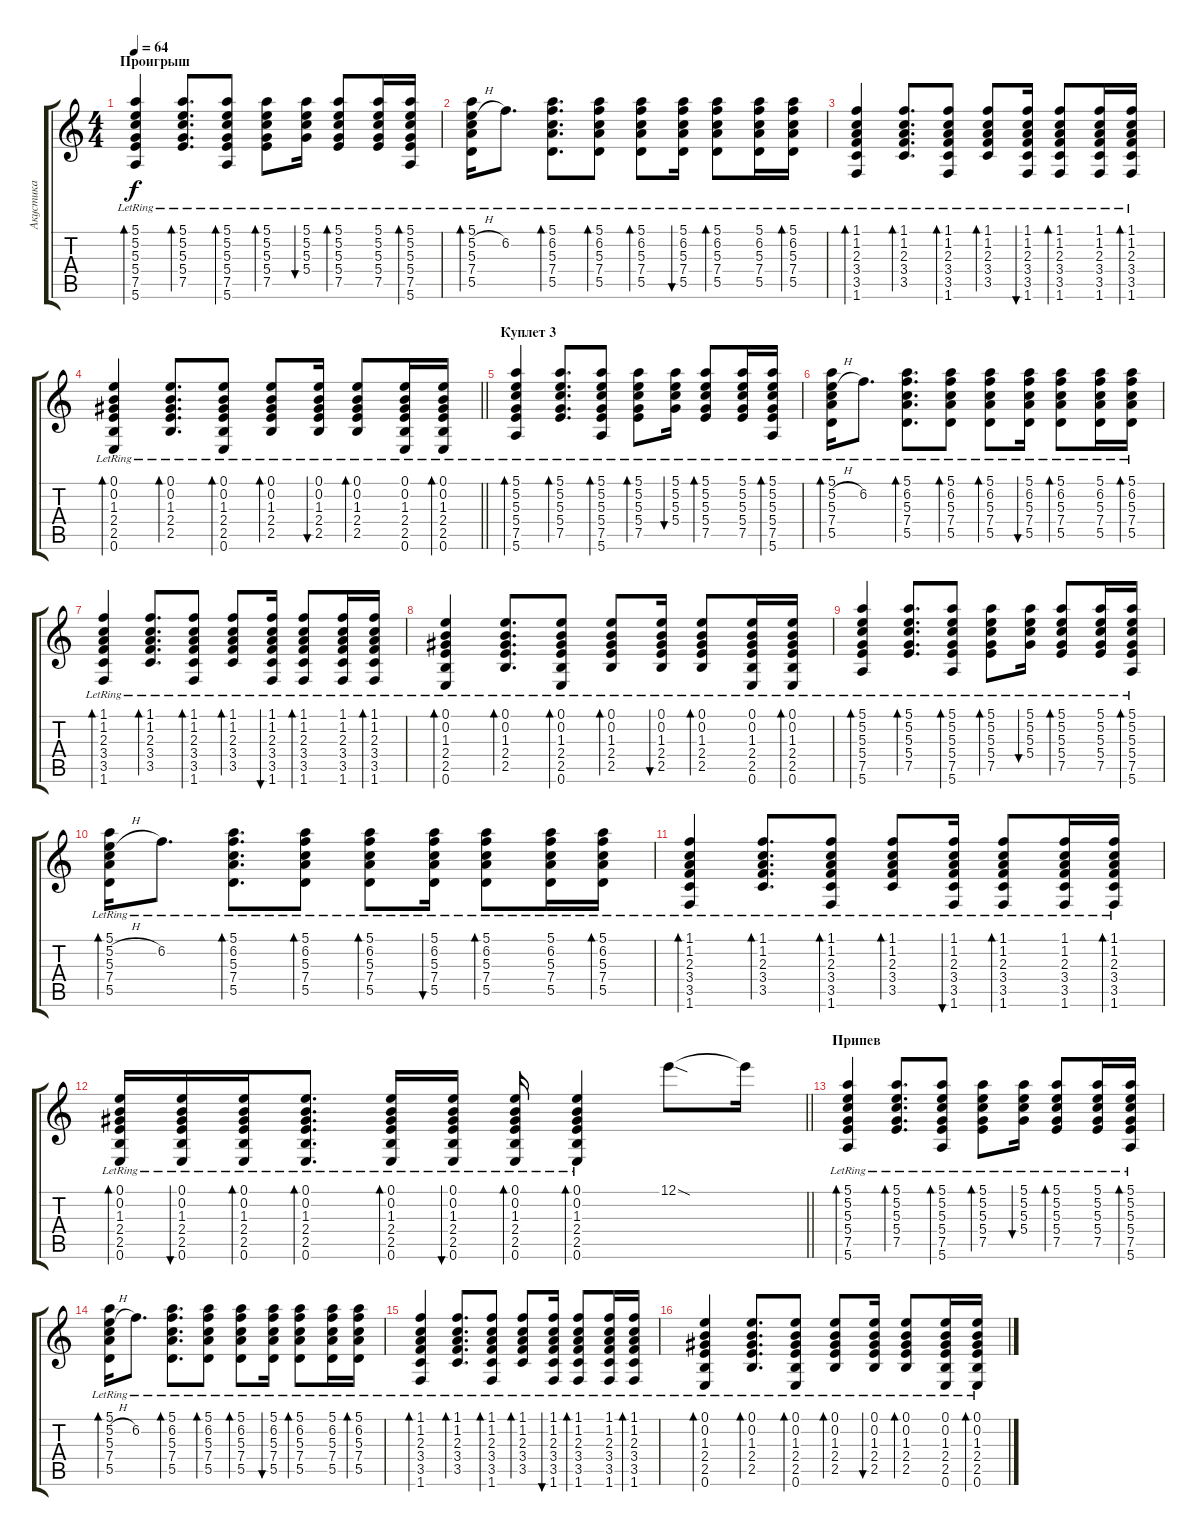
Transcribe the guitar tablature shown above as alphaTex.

\track ("Акустика" "Акустика") {instrument acousticguitarsteel}
\staff {score tabs}
\tuning (E4 B3 G3 D3 A2 E2) {hide}
\ts (4 4)
\section ("" "Проигрыш")
\tempo 64
\clef g2
\ks c
(5.1{lr} 5.2{lr} 5.3{lr} 5.4{lr} 7.5{lr} 5.6{lr}).4{bd 60 dy f} (5.1{lr} 5.2{lr} 5.3{lr} 5.4{lr} 7.5{lr}).8{d bd 30} (5.1{lr} 5.2{lr} 5.3{lr} 5.4{lr} 7.5{lr} 5.6{lr}).8{bd 30} (5.1{lr} 5.2{lr} 5.3{lr} 5.4{lr} 7.5{lr}).8{bd 30} (5.1{lr} 5.2{lr} 5.3{lr} 5.4{lr}).16{bu 30} (5.1{lr} 5.2{lr} 5.3{lr} 5.4{lr} 7.5{lr}).8{bd 30} (5.1{lr} 5.2{lr} 5.3{lr} 5.4{lr} 7.5{lr}).16 (5.1{lr} 5.2{lr} 5.3{lr} 5.4{lr} 7.5{lr} 5.6{lr}).16{bd 30} |
(5.1{lr} 5.2{h lr} 5.3{lr} 7.4{lr} 5.5{lr}).16{bd 60} 6.2{lr}.8{d} (5.1{lr} 6.2{lr} 5.3{lr} 7.4{lr} 5.5{lr}).8{d bd 30} (5.1{lr} 6.2{lr} 5.3{lr} 7.4{lr} 5.5{lr}).8{bd 30} (5.1{lr} 6.2{lr} 5.3{lr} 7.4{lr} 5.5{lr}).8{bd 30} (5.1{lr} 6.2{lr} 5.3{lr} 7.4{lr} 5.5{lr}).16{bu 30} (5.1{lr} 6.2{lr} 5.3{lr} 7.4{lr} 5.5{lr}).8{bd 30} (5.1{lr} 6.2{lr} 5.3{lr} 7.4{lr} 5.5{lr}).16 (5.1{lr} 6.2{lr} 5.3{lr} 7.4{lr} 5.5{lr}).16{bd 30} |
(1.1{lr} 1.2{lr} 2.3{lr} 3.4{lr} 3.5{lr} 1.6{lr}).4{bd 60} (1.1{lr} 1.2{lr} 2.3{lr} 3.4{lr} 3.5{lr}).8{d bd 30} (1.1{lr} 1.2{lr} 2.3{lr} 3.4{lr} 3.5{lr} 1.6{lr}).8{bd 30} (1.1{lr} 1.2{lr} 2.3{lr} 3.4{lr} 3.5{lr}).8{bd 30} (1.1{lr} 1.2{lr} 2.3{lr} 3.4{lr} 3.5{lr} 1.6{lr}).16{bu 30} (1.1{lr} 1.2{lr} 2.3{lr} 3.4{lr} 3.5{lr} 1.6{lr}).8{bd 30} (1.1{lr} 1.2{lr} 2.3{lr} 3.4{lr} 3.5{lr} 1.6{lr}).16 (1.1{lr} 1.2{lr} 2.3{lr} 3.4{lr} 3.5{lr} 1.6{lr}).16{bd 30} |
\barLineRight lightlight
(0.1{lr} 0.2{lr} 1.3{lr} 2.4{lr} 2.5{lr} 0.6{lr}).4{bd 60} (0.1{lr} 0.2{lr} 1.3{lr} 2.4{lr} 2.5{lr}).8{d bd 30} (0.1{lr} 0.2{lr} 1.3{lr} 2.4{lr} 2.5{lr} 0.6{lr}).8{bd 30} (0.1{lr} 0.2{lr} 1.3{lr} 2.4{lr} 2.5{lr}).8{bd 30} (0.1{lr} 0.2{lr} 1.3{lr} 2.4{lr} 2.5{lr}).16{bu 30} (0.1{lr} 0.2{lr} 1.3{lr} 2.4{lr} 2.5{lr}).8{bd 30} (0.1{lr} 0.2{lr} 1.3{lr} 2.4{lr} 2.5{lr} 0.6{lr}).16 (0.1{lr} 0.2{lr} 1.3{lr} 2.4{lr} 2.5{lr} 0.6{lr}).16{bd 30} |
\section ("" "Куплет 3")
(5.1{lr} 5.2{lr} 5.3{lr} 5.4{lr} 7.5{lr} 5.6{lr}).4{bd 60} (5.1{lr} 5.2{lr} 5.3{lr} 5.4{lr} 7.5{lr}).8{d bd 30} (5.1{lr} 5.2{lr} 5.3{lr} 5.4{lr} 7.5{lr} 5.6{lr}).8{bd 30} (5.1{lr} 5.2{lr} 5.3{lr} 5.4{lr} 7.5{lr}).8{bd 30} (5.1{lr} 5.2{lr} 5.3{lr} 5.4{lr}).16{bu 30} (5.1{lr} 5.2{lr} 5.3{lr} 5.4{lr} 7.5{lr}).8{bd 30} (5.1{lr} 5.2{lr} 5.3{lr} 5.4{lr} 7.5{lr}).16 (5.1{lr} 5.2{lr} 5.3{lr} 5.4{lr} 7.5{lr} 5.6{lr}).16{bd 30} |
(5.1{lr} 5.2{h lr} 5.3{lr} 7.4{lr} 5.5{lr}).16{bd 60} 6.2{lr}.8{d} (5.1{lr} 6.2{lr} 5.3{lr} 7.4{lr} 5.5{lr}).8{d bd 30} (5.1{lr} 6.2{lr} 5.3{lr} 7.4{lr} 5.5{lr}).8{bd 30} (5.1{lr} 6.2{lr} 5.3{lr} 7.4{lr} 5.5{lr}).8{bd 30} (5.1{lr} 6.2{lr} 5.3{lr} 7.4{lr} 5.5{lr}).16{bu 30} (5.1{lr} 6.2{lr} 5.3{lr} 7.4{lr} 5.5{lr}).8{bd 30} (5.1{lr} 6.2{lr} 5.3{lr} 7.4{lr} 5.5{lr}).16 (5.1{lr} 6.2{lr} 5.3{lr} 7.4{lr} 5.5{lr}).16{bd 30} |
(1.1{lr} 1.2{lr} 2.3{lr} 3.4{lr} 3.5{lr} 1.6{lr}).4{bd 60} (1.1{lr} 1.2{lr} 2.3{lr} 3.4{lr} 3.5{lr}).8{d bd 30} (1.1{lr} 1.2{lr} 2.3{lr} 3.4{lr} 3.5{lr} 1.6{lr}).8{bd 30} (1.1{lr} 1.2{lr} 2.3{lr} 3.4{lr} 3.5{lr}).8{bd 30} (1.1{lr} 1.2{lr} 2.3{lr} 3.4{lr} 3.5{lr} 1.6{lr}).16{bu 30} (1.1{lr} 1.2{lr} 2.3{lr} 3.4{lr} 3.5{lr} 1.6{lr}).8{bd 30} (1.1{lr} 1.2{lr} 2.3{lr} 3.4{lr} 3.5{lr} 1.6{lr}).16 (1.1{lr} 1.2{lr} 2.3{lr} 3.4{lr} 3.5{lr} 1.6{lr}).16{bd 30} |
(0.1{lr} 0.2{lr} 1.3{lr} 2.4{lr} 2.5{lr} 0.6{lr}).4{bd 60} (0.1{lr} 0.2{lr} 1.3{lr} 2.4{lr} 2.5{lr}).8{d bd 30} (0.1{lr} 0.2{lr} 1.3{lr} 2.4{lr} 2.5{lr} 0.6{lr}).8{bd 30} (0.1{lr} 0.2{lr} 1.3{lr} 2.4{lr} 2.5{lr}).8{bd 30} (0.1{lr} 0.2{lr} 1.3{lr} 2.4{lr} 2.5{lr}).16{bu 30} (0.1{lr} 0.2{lr} 1.3{lr} 2.4{lr} 2.5{lr}).8{bd 30} (0.1{lr} 0.2{lr} 1.3{lr} 2.4{lr} 2.5{lr} 0.6{lr}).16 (0.1{lr} 0.2{lr} 1.3{lr} 2.4{lr} 2.5{lr} 0.6{lr}).16{bd 30} |
(5.1{lr} 5.2{lr} 5.3{lr} 5.4{lr} 7.5{lr} 5.6{lr}).4{bd 60} (5.1{lr} 5.2{lr} 5.3{lr} 5.4{lr} 7.5{lr}).8{d bd 30} (5.1{lr} 5.2{lr} 5.3{lr} 5.4{lr} 7.5{lr} 5.6{lr}).8{bd 30} (5.1{lr} 5.2{lr} 5.3{lr} 5.4{lr} 7.5{lr}).8{bd 30} (5.1{lr} 5.2{lr} 5.3{lr} 5.4{lr}).16{bu 30} (5.1{lr} 5.2{lr} 5.3{lr} 5.4{lr} 7.5{lr}).8{bd 30} (5.1{lr} 5.2{lr} 5.3{lr} 5.4{lr} 7.5{lr}).16 (5.1{lr} 5.2{lr} 5.3{lr} 5.4{lr} 7.5{lr} 5.6{lr}).16{bd 30} |
(5.1{lr} 5.2{h lr} 5.3{lr} 7.4{lr} 5.5{lr}).16{bd 60} 6.2{lr}.8{d} (5.1{lr} 6.2{lr} 5.3{lr} 7.4{lr} 5.5{lr}).8{d bd 30} (5.1{lr} 6.2{lr} 5.3{lr} 7.4{lr} 5.5{lr}).8{bd 30} (5.1{lr} 6.2{lr} 5.3{lr} 7.4{lr} 5.5{lr}).8{bd 30} (5.1{lr} 6.2{lr} 5.3{lr} 7.4{lr} 5.5{lr}).16{bu 30} (5.1{lr} 6.2{lr} 5.3{lr} 7.4{lr} 5.5{lr}).8{bd 30} (5.1{lr} 6.2{lr} 5.3{lr} 7.4{lr} 5.5{lr}).16 (5.1{lr} 6.2{lr} 5.3{lr} 7.4{lr} 5.5{lr}).16{bd 30} |
(1.1{lr} 1.2{lr} 2.3{lr} 3.4{lr} 3.5{lr} 1.6{lr}).4{bd 60} (1.1{lr} 1.2{lr} 2.3{lr} 3.4{lr} 3.5{lr}).8{d bd 30} (1.1{lr} 1.2{lr} 2.3{lr} 3.4{lr} 3.5{lr} 1.6{lr}).8{bd 30} (1.1{lr} 1.2{lr} 2.3{lr} 3.4{lr} 3.5{lr}).8{bd 30} (1.1{lr} 1.2{lr} 2.3{lr} 3.4{lr} 3.5{lr} 1.6{lr}).16{bu 30} (1.1{lr} 1.2{lr} 2.3{lr} 3.4{lr} 3.5{lr} 1.6{lr}).8{bd 30} (1.1{lr} 1.2{lr} 2.3{lr} 3.4{lr} 3.5{lr} 1.6{lr}).16 (1.1{lr} 1.2{lr} 2.3{lr} 3.4{lr} 3.5{lr} 1.6{lr}).16{bd 30} |
\barLineRight lightlight
(0.1{lr} 0.2{lr} 1.3{lr} 2.4{lr} 2.5{lr} 0.6{lr}).16{bd 30} (0.1{lr} 0.2{lr} 1.3{lr} 2.4{lr} 2.5{lr} 0.6{lr}).16{bu 30} (0.1{lr} 0.2{lr} 1.3{lr} 2.4{lr} 2.5{lr} 0.6{lr}).16{bd 30} (0.1{lr} 0.2{lr} 1.3{lr} 2.4{lr} 2.5{lr} 0.6{lr}).8{d bd 30} (0.1{lr} 0.2{lr} 1.3{lr} 2.4{lr} 2.5{lr} 0.6{lr}).16{bd 30} (0.1{lr} 0.2{lr} 1.3{lr} 2.4{lr} 2.5{lr} 0.6{lr}).16{bu 30} (0.1{lr} 0.2{lr} 1.3{lr} 2.4{lr} 2.5{lr} 0.6{lr}).16{bd 30} (0.1{lr} 0.2{lr} 1.3{lr} 2.4{lr} 2.5{lr} 0.6{lr}).4{bd 30} 12.1{sod}.8 12.1{t}.16 |
\section ("" "Припев")
(5.1{lr} 5.2{lr} 5.3{lr} 5.4{lr} 7.5{lr} 5.6{lr}).4{bd 60} (5.1{lr} 5.2{lr} 5.3{lr} 5.4{lr} 7.5{lr}).8{d bd 30} (5.1{lr} 5.2{lr} 5.3{lr} 5.4{lr} 7.5{lr} 5.6{lr}).8{bd 30} (5.1{lr} 5.2{lr} 5.3{lr} 5.4{lr} 7.5{lr}).8{bd 30} (5.1{lr} 5.2{lr} 5.3{lr} 5.4{lr}).16{bu 30} (5.1{lr} 5.2{lr} 5.3{lr} 5.4{lr} 7.5{lr}).8{bd 30} (5.1{lr} 5.2{lr} 5.3{lr} 5.4{lr} 7.5{lr}).16 (5.1{lr} 5.2{lr} 5.3{lr} 5.4{lr} 7.5{lr} 5.6{lr}).16{bd 30} |
(5.1{lr} 5.2{h lr} 5.3{lr} 7.4{lr} 5.5{lr}).16{bd 60} 6.2{lr}.8{d} (5.1{lr} 6.2{lr} 5.3{lr} 7.4{lr} 5.5{lr}).8{d bd 30} (5.1{lr} 6.2{lr} 5.3{lr} 7.4{lr} 5.5{lr}).8{bd 30} (5.1{lr} 6.2{lr} 5.3{lr} 7.4{lr} 5.5{lr}).8{bd 30} (5.1{lr} 6.2{lr} 5.3{lr} 7.4{lr} 5.5{lr}).16{bu 30} (5.1{lr} 6.2{lr} 5.3{lr} 7.4{lr} 5.5{lr}).8{bd 30} (5.1{lr} 6.2{lr} 5.3{lr} 7.4{lr} 5.5{lr}).16 (5.1{lr} 6.2{lr} 5.3{lr} 7.4{lr} 5.5{lr}).16{bd 30} |
(1.1{lr} 1.2{lr} 2.3{lr} 3.4{lr} 3.5{lr} 1.6{lr}).4{bd 60} (1.1{lr} 1.2{lr} 2.3{lr} 3.4{lr} 3.5{lr}).8{d bd 30} (1.1{lr} 1.2{lr} 2.3{lr} 3.4{lr} 3.5{lr} 1.6{lr}).8{bd 30} (1.1{lr} 1.2{lr} 2.3{lr} 3.4{lr} 3.5{lr}).8{bd 30} (1.1{lr} 1.2{lr} 2.3{lr} 3.4{lr} 3.5{lr} 1.6{lr}).16{bu 30} (1.1{lr} 1.2{lr} 2.3{lr} 3.4{lr} 3.5{lr} 1.6{lr}).8{bd 30} (1.1{lr} 1.2{lr} 2.3{lr} 3.4{lr} 3.5{lr} 1.6{lr}).16 (1.1{lr} 1.2{lr} 2.3{lr} 3.4{lr} 3.5{lr} 1.6{lr}).16{bd 30} |
(0.1{lr} 0.2{lr} 1.3{lr} 2.4{lr} 2.5{lr} 0.6{lr}).4{bd 60} (0.1{lr} 0.2{lr} 1.3{lr} 2.4{lr} 2.5{lr}).8{d bd 30} (0.1{lr} 0.2{lr} 1.3{lr} 2.4{lr} 2.5{lr} 0.6{lr}).8{bd 30} (0.1{lr} 0.2{lr} 1.3{lr} 2.4{lr} 2.5{lr}).8{bd 30} (0.1{lr} 0.2{lr} 1.3{lr} 2.4{lr} 2.5{lr}).16{bu 30} (0.1{lr} 0.2{lr} 1.3{lr} 2.4{lr} 2.5{lr}).8{bd 30} (0.1{lr} 0.2{lr} 1.3{lr} 2.4{lr} 2.5{lr} 0.6{lr}).16 (0.1{lr} 0.2{lr} 1.3{lr} 2.4{lr} 2.5{lr} 0.6{lr}).16{bd 30}
